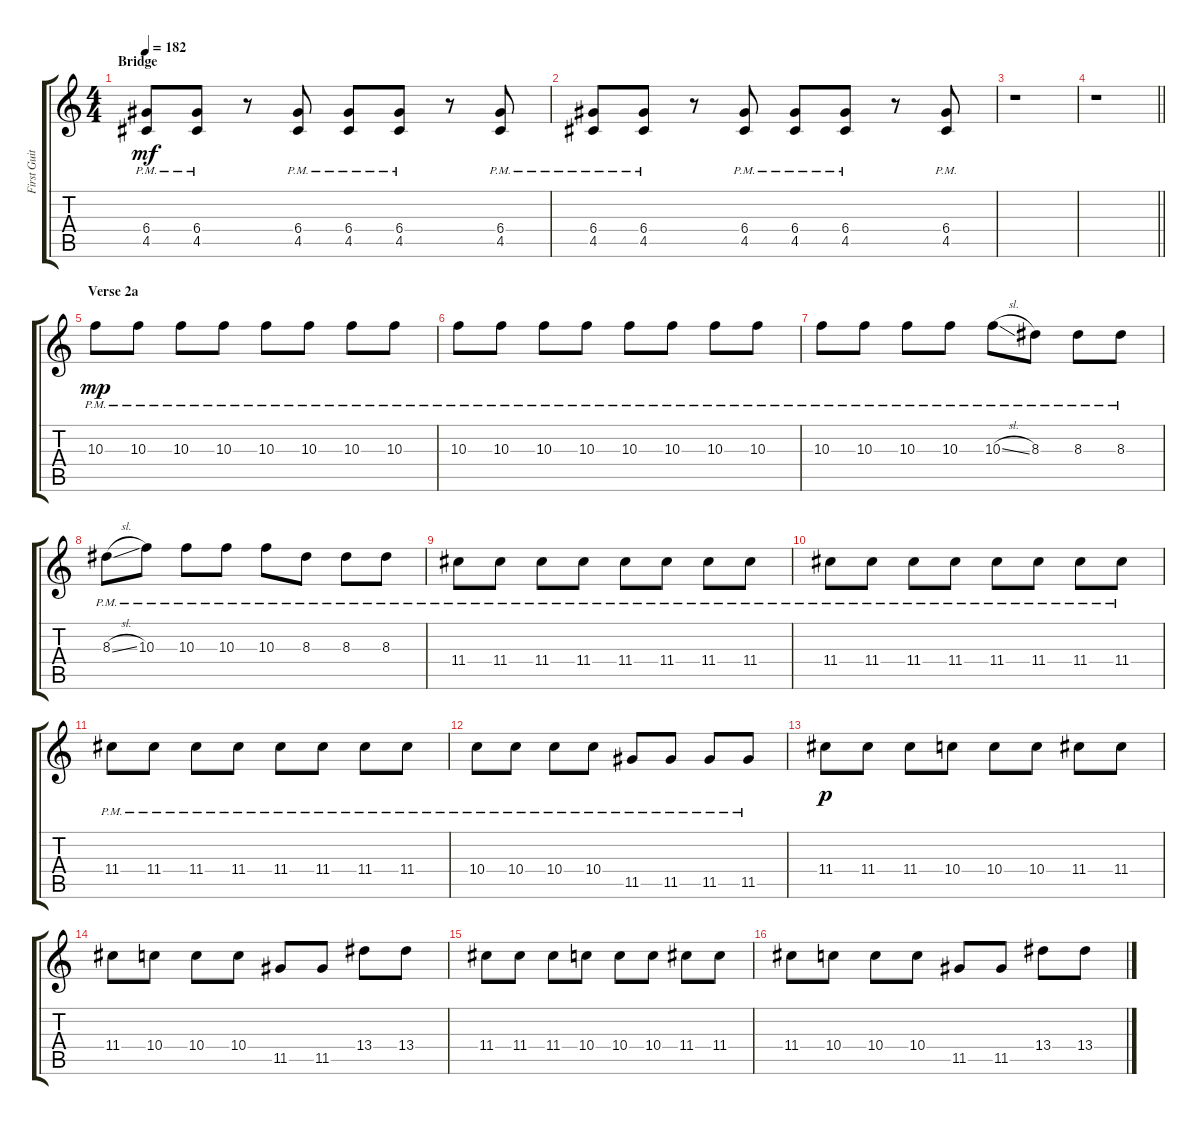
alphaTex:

\track ("First Guitar" "First Guit") {instrument overdrivenguitar}
\staff {score tabs}
\tuning (E4 B3 G3 D3 A2 E2) {hide}
\ts (4 4)
\section ("" "Bridge")
\tempo 182
\clef g2
\ks c
(6.4 4.5{pm}).8{dy mf} (6.4 4.5{pm}).8 r.8 (6.4 4.5{pm}).8 (6.4 4.5{pm}).8 (6.4 4.5{pm}).8 r.8 (6.4 4.5{pm}).8 |
(6.4 4.5{pm}).8 (6.4 4.5{pm}).8 r.8 (6.4 4.5{pm}).8 (6.4 4.5{pm}).8 (6.4 4.5{pm}).8 r.8 (6.4 4.5{pm}).8 |
r.1 |
\barLineRight lightlight
r.1 |
\section ("" "Verse 2a")
10.3{pm}.8{dy mp instrument overdrivenguitar} 10.3{pm}.8 10.3{pm}.8 10.3{pm}.8 10.3{pm}.8 10.3{pm}.8 10.3{pm}.8 10.3{pm}.8 |
10.3{pm}.8 10.3{pm}.8 10.3{pm}.8 10.3{pm}.8 10.3{pm}.8 10.3{pm}.8 10.3{pm}.8 10.3{pm}.8 |
10.3{pm}.8 10.3{pm}.8 10.3{pm}.8 10.3{pm}.8 10.3{sl pm}.8 8.3{pm}.8 8.3{pm}.8 8.3{pm}.8 |
8.3{sl pm}.8 10.3{pm}.8 10.3{pm}.8 10.3{pm}.8 10.3{pm}.8 8.3{pm}.8 8.3{pm}.8 8.3{pm}.8 |
11.4{pm}.8 11.4{pm}.8 11.4{pm}.8 11.4{pm}.8 11.4{pm}.8 11.4{pm}.8 11.4{pm}.8 11.4{pm}.8 |
11.4{pm}.8 11.4{pm}.8 11.4{pm}.8 11.4{pm}.8 11.4{pm}.8 11.4{pm}.8 11.4{pm}.8 11.4{pm}.8 |
11.4{pm}.8 11.4{pm}.8 11.4{pm}.8 11.4{pm}.8 11.4{pm}.8 11.4{pm}.8 11.4{pm}.8 11.4{pm}.8 |
10.4{pm}.8 10.4{pm}.8 10.4{pm}.8 10.4{pm}.8 11.5{pm}.8 11.5{pm}.8 11.5{pm}.8 11.5{pm}.8 |
11.4.8{dy p instrument overdrivenguitar} 11.4.8 11.4.8 10.4.8 10.4.8 10.4.8 11.4.8 11.4.8 |
11.4.8 10.4.8 10.4.8 10.4.8 11.5.8 11.5.8 13.4.8 13.4.8 |
11.4.8 11.4.8 11.4.8 10.4.8 10.4.8 10.4.8 11.4.8 11.4.8 |
11.4.8 10.4.8 10.4.8 10.4.8 11.5.8 11.5.8 13.4.8 13.4.8
